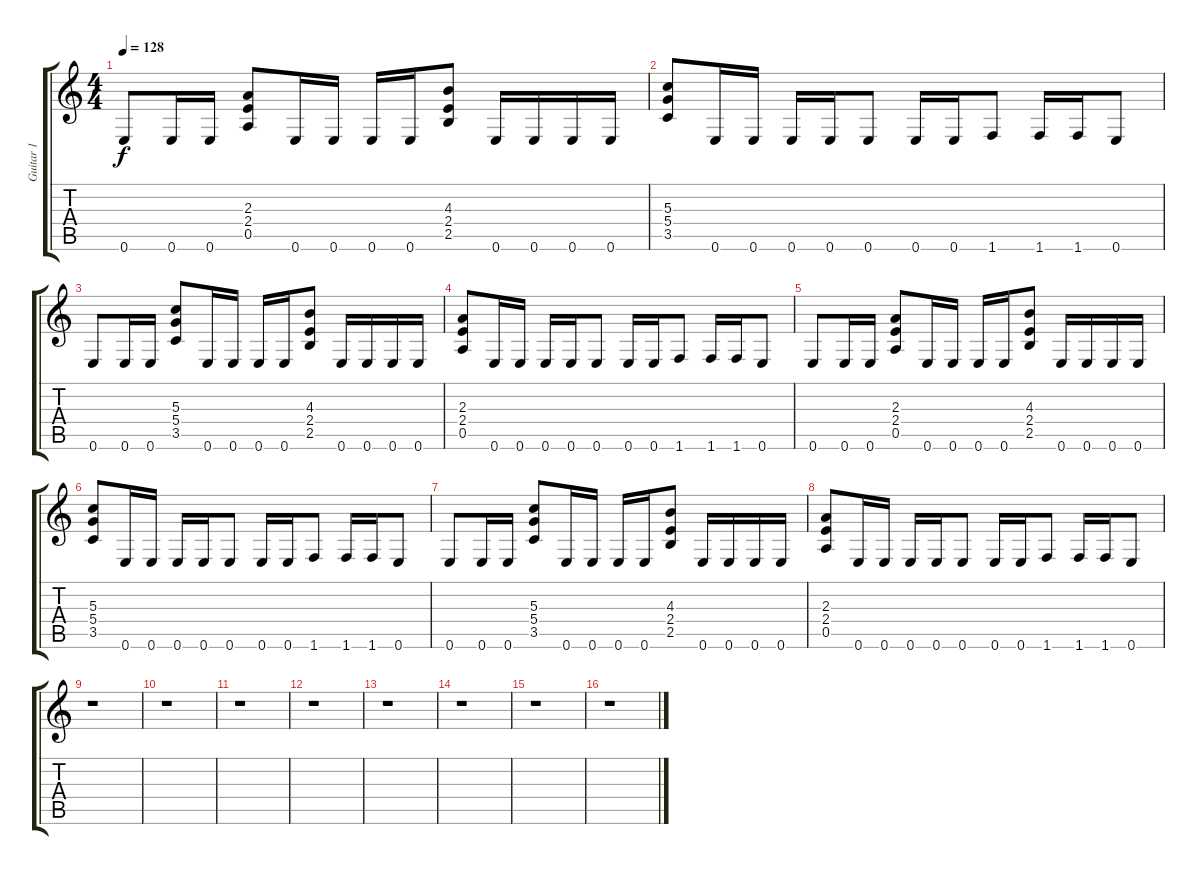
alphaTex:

\track ("Guitar 1" "Guitar 1") {instrument distortionguitar}
\staff {score tabs}
\tuning (E4 B3 G3 D3 A2 E2) {hide}
\ts (4 4)
\tempo 128
\clef g2
\ks c
0.6.8{dy f} 0.6.16 0.6.16 (2.3 2.4 0.5).8 0.6.16 0.6.16 0.6.16 0.6.16 (4.3 2.4 2.5).8 0.6.16 0.6.16 0.6.16 0.6.16 |
(5.3 5.4 3.5).8 0.6.16 0.6.16 0.6.16 0.6.16 0.6.8 0.6.16 0.6.16 1.6.8 1.6.16 1.6.16 0.6.8 |
0.6.8 0.6.16 0.6.16 (5.3 5.4 3.5).8 0.6.16 0.6.16 0.6.16 0.6.16 (4.3 2.4 2.5).8 0.6.16 0.6.16 0.6.16 0.6.16 |
(2.3 2.4 0.5).8 0.6.16 0.6.16 0.6.16 0.6.16 0.6.8 0.6.16 0.6.16 1.6.8 1.6.16 1.6.16 0.6.8 |
0.6.8 0.6.16 0.6.16 (2.3 2.4 0.5).8 0.6.16 0.6.16 0.6.16 0.6.16 (4.3 2.4 2.5).8 0.6.16 0.6.16 0.6.16 0.6.16 |
(5.3 5.4 3.5).8 0.6.16 0.6.16 0.6.16 0.6.16 0.6.8 0.6.16 0.6.16 1.6.8 1.6.16 1.6.16 0.6.8 |
0.6.8 0.6.16 0.6.16 (5.3 5.4 3.5).8 0.6.16 0.6.16 0.6.16 0.6.16 (4.3 2.4 2.5).8 0.6.16 0.6.16 0.6.16 0.6.16 |
(2.3 2.4 0.5).8 0.6.16 0.6.16 0.6.16 0.6.16 0.6.8 0.6.16 0.6.16 1.6.8 1.6.16 1.6.16 0.6.8 |
r.1 |
r.1 |
r.1 |
r.1 |
r.1 |
r.1 |
r.1 |
r.1
